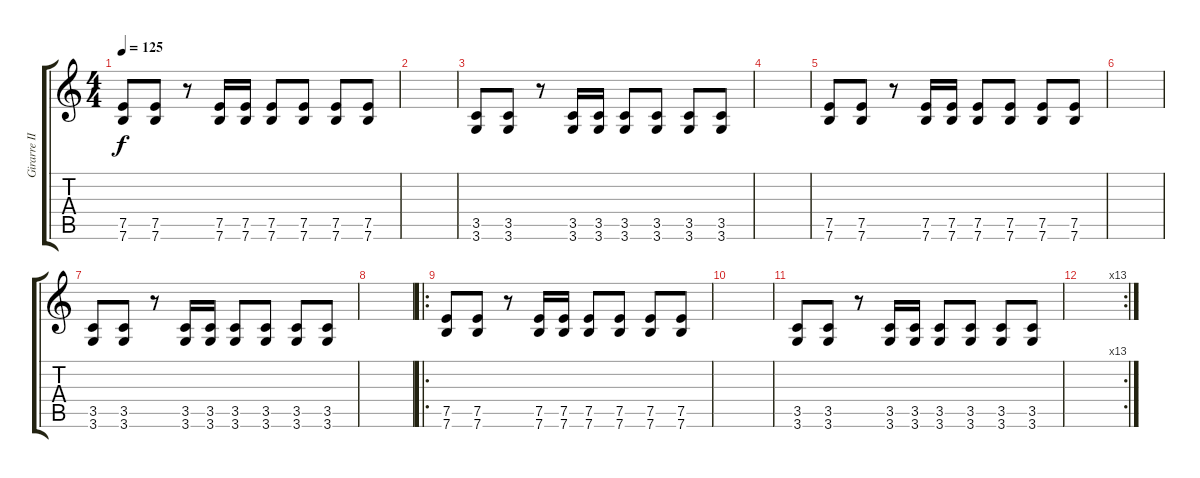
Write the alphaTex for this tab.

\track ("Girarre II" "Girarre II") {instrument distortionguitar}
\staff {score tabs}
\tuning (E4 B3 G3 D3 A2 E2) {hide}
\ts (4 4)
\tempo 125
\clef g2
\ks c
(7.5 7.6).8{dy f} (7.5 7.6).8 r.8 (7.5 7.6).16 (7.5 7.6).16 (7.5 7.6).8 (7.5 7.6).8 (7.5 7.6).8 (7.5 7.6).8 |
|
(3.5 3.6).8 (3.5 3.6).8 r.8 (3.5 3.6).16 (3.5 3.6).16 (3.5 3.6).8 (3.5 3.6).8 (3.5 3.6).8 (3.5 3.6).8 |
|
(7.5 7.6).8 (7.5 7.6).8 r.8 (7.5 7.6).16 (7.5 7.6).16 (7.5 7.6).8 (7.5 7.6).8 (7.5 7.6).8 (7.5 7.6).8 |
|
(3.5 3.6).8 (3.5 3.6).8 r.8 (3.5 3.6).16 (3.5 3.6).16 (3.5 3.6).8 (3.5 3.6).8 (3.5 3.6).8 (3.5 3.6).8 |
|
\ro
(7.5 7.6).8 (7.5 7.6).8 r.8 (7.5 7.6).16 (7.5 7.6).16 (7.5 7.6).8 (7.5 7.6).8 (7.5 7.6).8 (7.5 7.6).8 |
|
(3.5 3.6).8 (3.5 3.6).8 r.8 (3.5 3.6).16 (3.5 3.6).16 (3.5 3.6).8 (3.5 3.6).8 (3.5 3.6).8 (3.5 3.6).8 |
\rc 13
